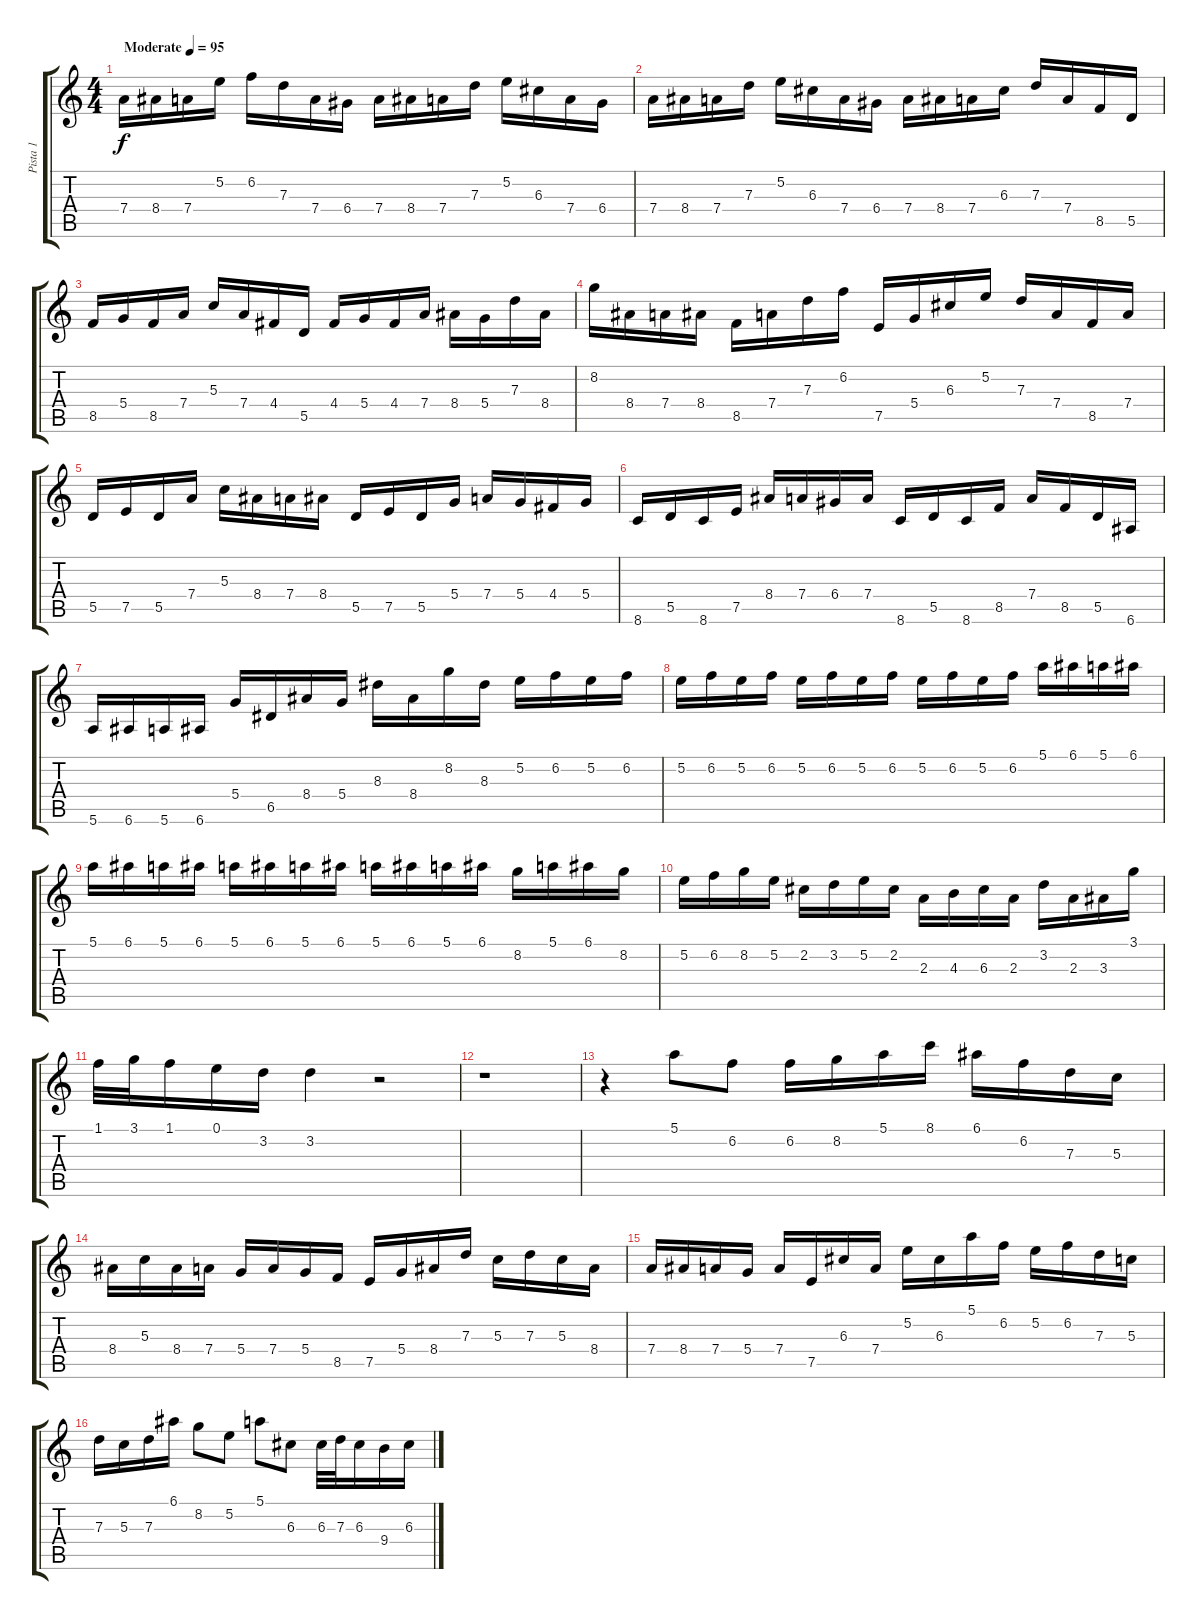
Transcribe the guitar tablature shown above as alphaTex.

\track ("Pista 1" "Pista 1") {instrument acousticguitarsteel}
\staff {score tabs}
\tuning (E4 B3 G3 D3 A2 E2) {hide}
\ts (4 4)
\tempo (95 "Moderate")
\clef g2
\ks c
7.4.16{dy f instrument acousticguitarsteel} 8.4.16 7.4.16 5.2.16 6.2.16 7.3.16 7.4.16 6.4.16 7.4.16 8.4.16 7.4.16 7.3.16 5.2.16 6.3.16 7.4.16 6.4.16 |
7.4.16 8.4.16 7.4.16 7.3.16 5.2.16 6.3.16 7.4.16 6.4.16 7.4.16 8.4.16 7.4.16 6.3.16 7.3.16 7.4.16 8.5.16 5.5.16 |
8.5.16 5.4.16 8.5.16 7.4.16 5.3.16 7.4.16 4.4.16 5.5.16 4.4.16 5.4.16 4.4.16 7.4.16 8.4.16 5.4.16 7.3.16 8.4.16 |
8.2.16 8.4.16 7.4.16 8.4.16 8.5.16 7.4.16 7.3.16 6.2.16 7.5.16 5.4.16 6.3.16 5.2.16 7.3.16 7.4.16 8.5.16 7.4.16 |
5.5.16 7.5.16 5.5.16 7.4.16 5.3.16 8.4.16 7.4.16 8.4.16 5.5.16 7.5.16 5.5.16 5.4.16 7.4.16 5.4.16 4.4.16 5.4.16 |
8.6.16 5.5.16 8.6.16 7.5.16 8.4.16 7.4.16 6.4.16 7.4.16 8.6.16 5.5.16 8.6.16 8.5.16 7.4.16 8.5.16 5.5.16 6.6.16 |
5.6.16 6.6.16 5.6.16 6.6.16 5.4.16 6.5.16 8.4.16 5.4.16 8.3.16 8.4.16 8.2.16 8.3.16 5.2.16 6.2.16 5.2.16 6.2.16 |
5.2.16 6.2.16 5.2.16 6.2.16 5.2.16 6.2.16 5.2.16 6.2.16 5.2.16 6.2.16 5.2.16 6.2.16 5.1.16 6.1.16 5.1.16 6.1.16 |
5.1.16 6.1.16 5.1.16 6.1.16 5.1.16 6.1.16 5.1.16 6.1.16 5.1.16 6.1.16 5.1.16 6.1.16 8.2.16 5.1.16 6.1.16 8.2.16 |
5.2.16 6.2.16 8.2.16 5.2.16 2.2.16 3.2.16 5.2.16 2.2.16 2.3.16 4.3.16 6.3.16 2.3.16 3.2.16 2.3.16 3.3.16 3.1.16 |
1.1.32 3.1.32 1.1.16 0.1.16 3.2.16 3.2.4 r.2 |
r.1 |
r.4 5.1.8 6.2.8 6.2.16 8.2.16 5.1.16 8.1.16 6.1.16 6.2.16 7.3.16 5.3.16 |
8.4.16 5.3.16 8.4.16 7.4.16 5.4.16 7.4.16 5.4.16 8.5.16 7.5.16 5.4.16 8.4.16 7.3.16 5.3.16 7.3.16 5.3.16 8.4.16 |
7.4.16 8.4.16 7.4.16 5.4.16 7.4.16 7.5.16 6.3.16 7.4.16 5.2.16 6.3.16 5.1.16 6.2.16 5.2.16 6.2.16 7.3.16 5.3.16 |
7.3.16 5.3.16 7.3.16 6.1.16 8.2.8 5.2.8 5.1.8 6.3.8 6.3.32 7.3.32 6.3.16 9.4.16 6.3.16
